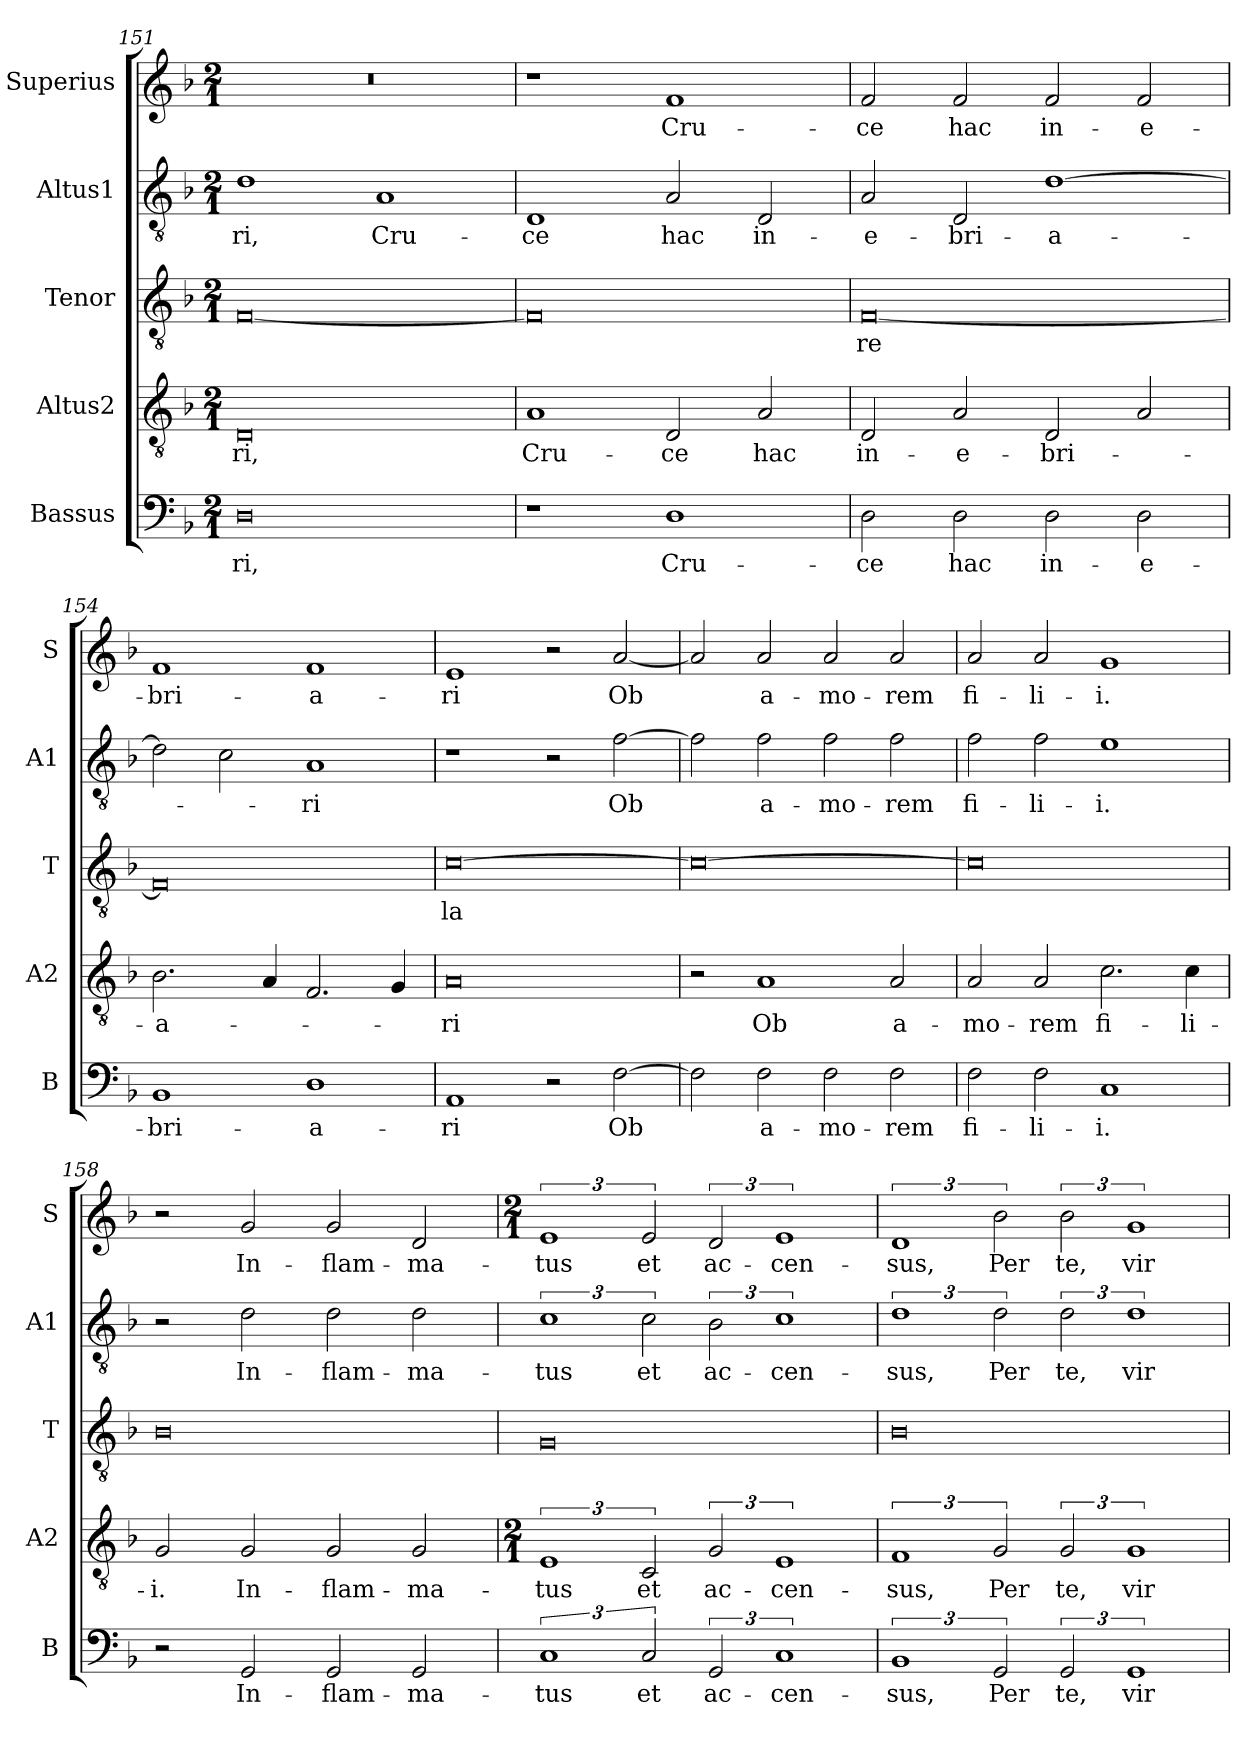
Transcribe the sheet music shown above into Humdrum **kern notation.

**kern	**text	**kern	**text	**kern	**text	**kern	**text	**kern	**text
*part5	*part5	*part4	*part4	*part3	*part3	*part2	*part2	*part1	*part1
*staff5	*staff5	*staff4	*staff4	*staff3	*staff3	*staff2	*staff2	*staff1	*staff1
*I"Bassus	*	*I"Altus2	*	*I"Tenor	*	*I"Altus1	*	*I"Superius	*
*I'B	*	*I'A2	*	*I'T	*	*I'A1	*	*I'S	*
*clefF4	*	*clefGv2	*	*clefGv2	*	*clefGv2	*	*clefG2	*
*k[b-]	*	*k[b-]	*	*k[b-]	*	*k[b-]	*	*k[b-]	*
*M2/1	*	*M2/1	*	*M2/1	*	*M2/1	*	*M2/1	*
=151	=151	=151	=151	=151	=151	=151	=151	=151	=151
0D	-ri,	0D	-ri,	[0F	.	1d	-ri,	0r	.
.	.	.	.	.	.	1A	Cru-	.	.
=152	=152	=152	=152	=152	=152	=152	=152	=152	=152
1r	.	1A	Cru-	0F]	.	1D	-ce	1r	.
1D	Cru-	2D/	-ce	.	.	2A/	hac	1f	Cru-
.	.	2A/	hac	.	.	2D/	in-	.	.
=153	=153	=153	=153	=153	=153	=153	=153	=153	=153
2D\	-ce	2D/	in-	[0F	-re	2A/	-e-	2f/	-ce
2D\	hac	2A/	-e-	.	.	2D/	-bri-	2f/	hac
2D\	in-	2D/	-bri-	.	.	[1d	-a-	2f/	in-
2D\	-e-	2A/	.	.	.	.	.	2f/	-e-
=154	=154	=154	=154	=154	=154	=154	=154	=154	=154
1BB-	-bri-	2.B-\	-a-	0F]	.	2d\]	.	1f	-bri-
.	.	.	.	.	.	2c\	.	.	.
.	.	4A/	.	.	.	.	.	.	.
1D	-a-	2.F/	.	.	.	1A	-ri	1f	-a-
.	.	4G/	.	.	.	.	.	.	.
=155	=155	=155	=155	=155	=155	=155	=155	=155	=155
1AA	-ri	0A	-ri	[0c	la	1r	.	1e	-ri
2r	.	.	.	.	.	2r	.	2r	.
[2F\	Ob	.	.	.	.	[2f\	Ob	[2a/	Ob
=156	=156	=156	=156	=156	=156	=156	=156	=156	=156
2F\]	.	2r	.	0c_	.	2f\]	.	2a/]	.
2F\	a-	1A	Ob	.	.	2f\	a-	2a/	a-
2F\	-mo-	.	.	.	.	2f\	-mo-	2a/	-mo-
2F\	-rem	2A/	a-	.	.	2f\	-rem	2a/	-rem
=157	=157	=157	=157	=157	=157	=157	=157	=157	=157
2F\	fi-	2A/	-mo-	0c]	.	2f\	fi-	2a/	fi-
2F\	-li-	2A/	-rem	.	.	2f\	-li-	2a/	-li-
1C	-i.	2.c\	fi-	.	.	1e	-i.	1g	-i.
.	.	4c\	-li-	.	.	.	.	.	.
=158	=158	=158	=158	=158	=158	=158	=158	=158	=158
2r	.	2G/	-i.	0B-	.	2r	.	2r	.
2GG/	In-	2G/	In-	.	.	2d\	In-	2g/	In-
2GG/	-flam-	2G/	-flam-	.	.	2d\	-flam-	2g/	-flam-
2GG/	-ma-	2G/	-ma-	.	.	2d\	-ma-	2d/	-ma-
=159	=159	=159	=159	=159	=159	=159	=159	=159	=159
*	*	*M2/1	*	*	*	*	*	*M2/1	*
3%2C	-tus	3%2E	-tus	0G	.	3%2c	-tus	3%2e	-tus
3C/	et	3C/	et	.	.	3c\	et	3e/	et
3GG/	ac-	3G/	ac-	.	.	3B-\	ac-	3d/	ac-
3%2C	-cen-	3%2E	-cen-	.	.	3%2c	-cen-	3%2e	-cen-
=160	=160	=160	=160	=160	=160	=160	=160	=160	=160
3%2BB-	-sus,	3%2F	-sus,	0B-	.	3%2d	-sus,	3%2d	-sus,
3GG/	Per	3G/	Per	.	.	3d\	Per	3b-\	Per
3GG/	te,	3G/	te,	.	.	3d\	te,	3b-\	te,
3%2GG	vir-	3%2G	vir-	.	.	3%2d	vir-	3%2g	vir-
=	=	=	=	=	=	=	=	=	=
*-	*-	*-	*-	*-	*-	*-	*-	*-	*-
